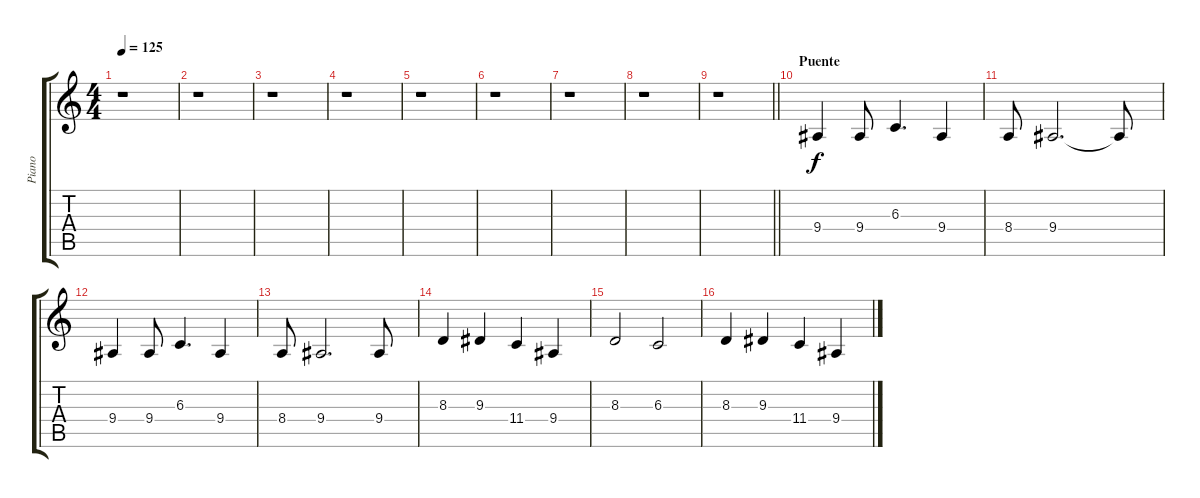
\track ("Piano" "Piano") {instrument electricgrandpiano}
\staff {score tabs}
\tuning (Eb4 Bb3 Gb3 Db3 Ab2 Eb2) {hide}
\ts (4 4)
\tempo 125
\clef g2
\ks c
r.1{dy f} |
r.1 |
r.1 |
r.1 |
r.1 |
r.1 |
r.1 |
r.1 |
\barLineRight lightlight
r.1 |
\section ("" "Puente")
9.4.4 9.4.8 6.3.4{d} 9.4.4 |
8.4.8 9.4.2{d} 9.4{t}.8 |
9.4.4 9.4.8 6.3.4{d} 9.4.4 |
8.4.8 9.4.2{d} 9.4.8 |
8.3.4 9.3.4 11.4.4 9.4.4 |
8.3.2 6.3.2 |
8.3.4 9.3.4 11.4.4 9.4.4
